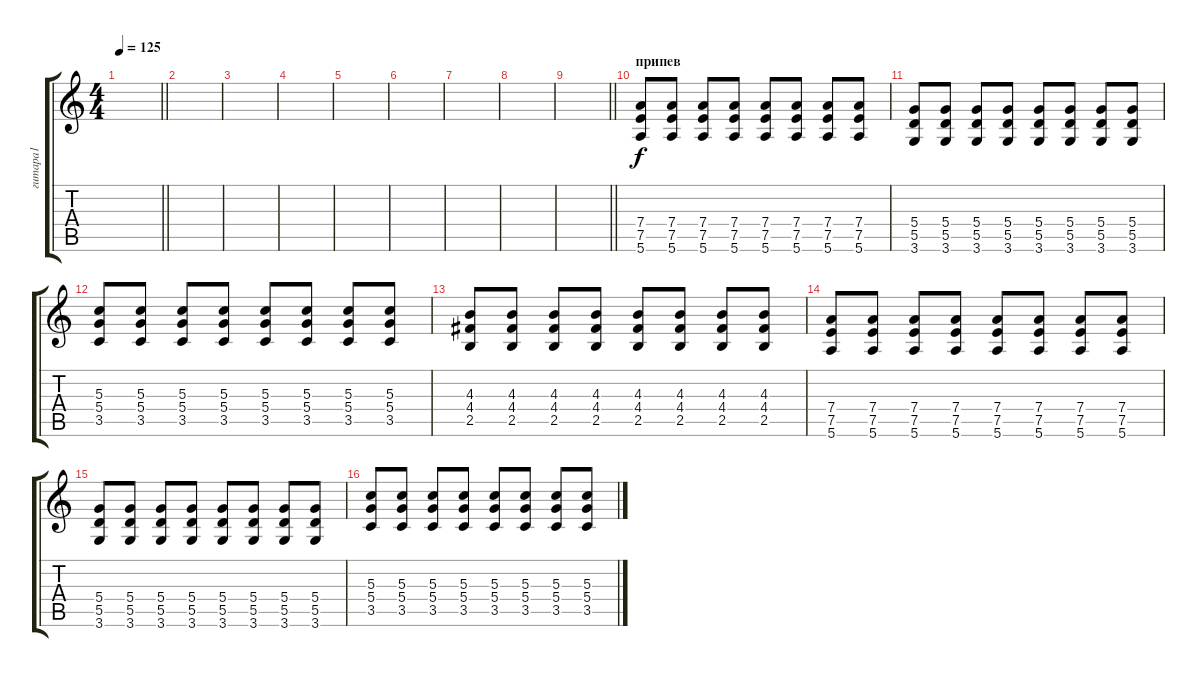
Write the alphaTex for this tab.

\track ("гитара1" "гитара1") {instrument distortionguitar}
\staff {score tabs}
\tuning (E4 B3 G3 D3 A2 E2) {hide}
\ts (4 4)
\tempo 125
\clef g2
\barLineRight lightlight
\ks c
|
|
|
|
|
|
|
|
\barLineRight lightlight
|
\section ("" "припев")
(7.4 7.5 5.6).8 (7.4 7.5 5.6).8 (7.4 7.5 5.6).8 (7.4 7.5 5.6).8 (7.4 7.5 5.6).8 (7.4 7.5 5.6).8 (7.4 7.5 5.6).8 (7.4 7.5 5.6).8 |
(5.4 5.5 3.6).8 (5.4 5.5 3.6).8 (5.4 5.5 3.6).8 (5.4 5.5 3.6).8 (5.4 5.5 3.6).8 (5.4 5.5 3.6).8 (5.4 5.5 3.6).8 (5.4 5.5 3.6).8 |
(5.3 5.4 3.5).8 (5.3 5.4 3.5).8 (5.3 5.4 3.5).8 (5.3 5.4 3.5).8 (5.3 5.4 3.5).8 (5.3 5.4 3.5).8 (5.3 5.4 3.5).8 (5.3 5.4 3.5).8 |
(4.3 4.4 2.5).8 (4.3 4.4 2.5).8 (4.3 4.4 2.5).8 (4.3 4.4 2.5).8 (4.3 4.4 2.5).8 (4.3 4.4 2.5).8 (4.3 4.4 2.5).8 (4.3 4.4 2.5).8 |
(7.4 7.5 5.6).8 (7.4 7.5 5.6).8 (7.4 7.5 5.6).8 (7.4 7.5 5.6).8 (7.4 7.5 5.6).8 (7.4 7.5 5.6).8 (7.4 7.5 5.6).8 (7.4 7.5 5.6).8 |
(5.4 5.5 3.6).8 (5.4 5.5 3.6).8 (5.4 5.5 3.6).8 (5.4 5.5 3.6).8 (5.4 5.5 3.6).8 (5.4 5.5 3.6).8 (5.4 5.5 3.6).8 (5.4 5.5 3.6).8 |
(5.3 5.4 3.5).8 (5.3 5.4 3.5).8 (5.3 5.4 3.5).8 (5.3 5.4 3.5).8 (5.3 5.4 3.5).8 (5.3 5.4 3.5).8 (5.3 5.4 3.5).8 (5.3 5.4 3.5).8
